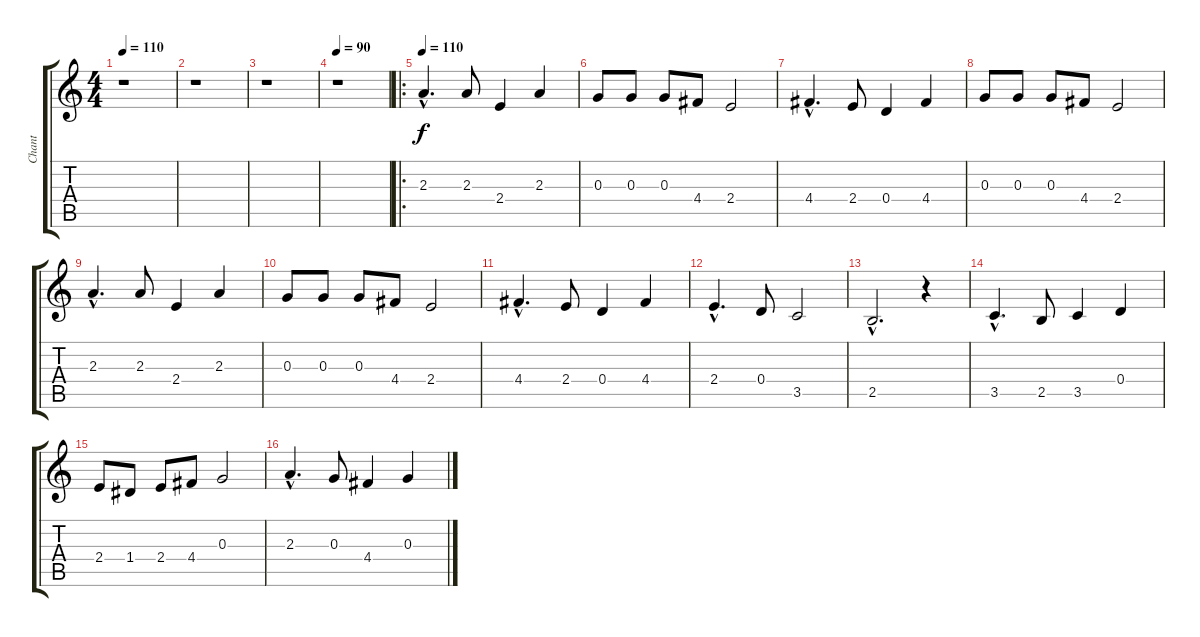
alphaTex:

\track ("Chant" "Chant") {instrument contrabass}
\staff {score tabs}
\tuning (E4 B3 G3 D3 A2 E2) {hide}
\ts (4 4)
\tempo 110
\clef g2
\ks c
r.1{dy f instrument contrabass} |
r.1 |
r.1 |
\tempo 90
r.1 |
\ro
\tempo 110
2.3{hac}.4{d} 2.3.8 2.4.4 2.3.4 |
0.3.8 0.3.8 0.3.8 4.4.8 2.4.2 |
4.4{hac}.4{d} 2.4.8 0.4.4 4.4.4 |
0.3.8 0.3.8 0.3.8 4.4.8 2.4.2 |
2.3{hac}.4{d} 2.3.8 2.4.4 2.3.4 |
0.3.8 0.3.8 0.3.8 4.4.8 2.4.2 |
4.4{hac}.4{d} 2.4.8 0.4.4 4.4.4 |
2.4{hac}.4{d} 0.4.8 3.5.2 |
2.5{hac}.2{d} r.4 |
3.5{hac}.4{d} 2.5.8 3.5.4 0.4.4 |
2.4.8 1.4.8 2.4.8 4.4.8 0.3.2 |
2.3{hac}.4{d} 0.3.8 4.4.4 0.3.4
